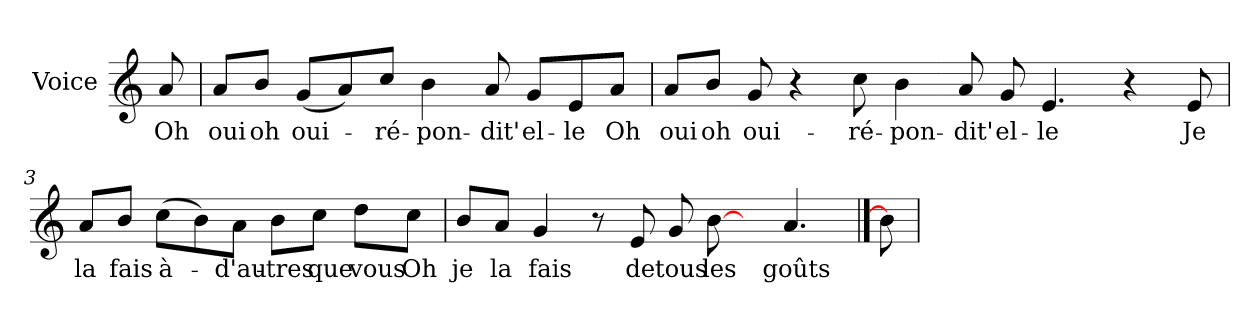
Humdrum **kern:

**kern	**text
*part1	*part1
*staff1	*staff1
*I"Voice	*
*I'V	*
*clefG2	*
*k[]	*
*C:	*
=	=
8a/	Oh
=1	=1
8a/L	oui
8b/J	oh
(<8g/L	oui-
8a/)	.
8cc/J	-ré-
4b\	-pon-
8a/	-dit'
8g/L	el-
8e/	-le
8a/J	Oh
=2	=2
8a/L	oui
8b/J	oh
8g/	oui-
4r	.
8cc\	-ré-
4b\	-pon-
8a/	-dit'
8g/	el-
4.e/	-le
4r	.
8e/	Je
!!LO:LB:g=z
=3	=3
8a/L	la
8b/J	fais
(>8cc\L	à-
8b\)	.
8a\J	-d'au-
8b\L	-tres
8cc\J	que
8dd\L	vous
8cc\J	Oh
=4	=4
8b/L	je
8a/J	la
4g/	fais
8r	.
8e/	de
8g/	tous
[8b\	les
8ryy	.
4.a/	goûts
==5	==5
8b\]	.
=	=
*-	*-
